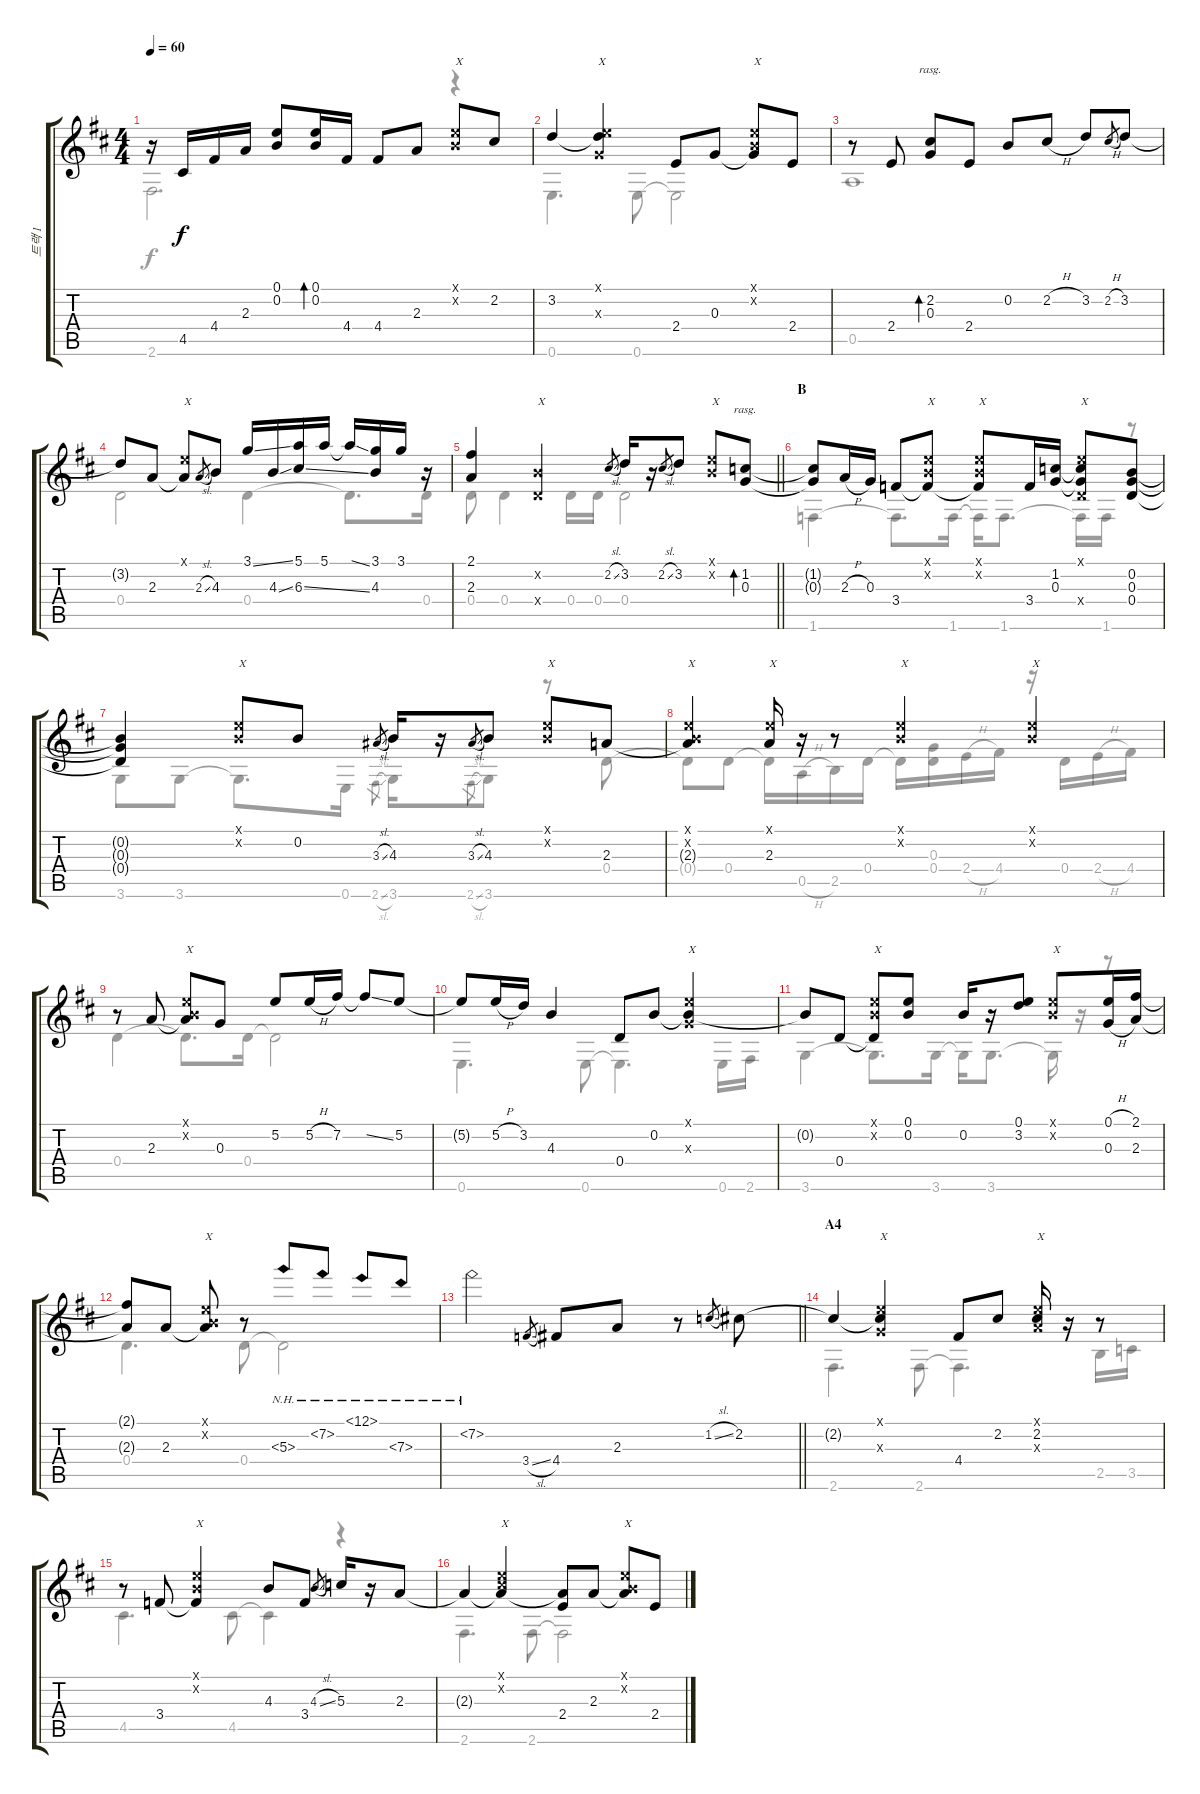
\track ("트랙 1" "트랙 1") {instrument acousticguitarsteel}
\staff {score tabs}
\tuning (E4 B3 G3 D3 A2 E2) {hide}
\voice
\ts (4 4)
\tempo 60
\clef g2
\ks d
r.16{dy f} 4.5.16 4.4.16 2.3.16 (0.1 0.2).8 (0.1 0.2).16{bd 60} 4.4.16 4.4.8 2.3.8 (0.1{x} 0.2{x}).8{txt "X"} 2.2.8 |
3.2.4 (0.1{x} 3.2{t} 0.3{x}).4{txt "X"} 2.4.8 0.3.8 (0.1{x} 0.2{x} 0.3{t}).8{txt "X"} 2.4.8 |
r.8 2.4.8 (2.2 0.3).8{bd 60 rasg ii} 2.4.8 0.2.8 2.2{h}.8 3.2.8 2.2{h}.8{gr} 3.2.8 |
3.2{t}.8 2.3.8 (0.1{x} 2.3{t}).8{txt "X"} 2.3{sl}.8{gr} 4.3.8 3.1{ss}.16 4.3{ss}.16 (5.1 6.3{ss}).16 5.1.16 5.1{ss t}.16 (3.1 4.3).16 3.1.16 r.16 |
\barLineRight lightlight
(2.1 2.3).4 (0.2{x} 0.4{x}).4{txt "X"} 2.2{sl}.8{gr} 3.2.16 r.16 2.2{sl}.8{gr} 3.2.8 (0.1{x} 0.2{x}).8{txt "X"} (1.2 0.3).8{bd 60 rasg ii} |
\section ("" "B")
(1.2{t} 0.3{t}).8 2.3{h}.16 0.3.16 3.4.8 (0.1{x} 0.2{x} 3.4{t}).8{txt "X"} (0.1{x} 0.2{x} 3.4{t}).8{txt "X"} 3.4.16 (1.2 0.3).16 (0.1{x} 1.2{t} 0.3{t} 0.4{x}).8{txt "X"} (0.2 0.3 0.4).8 |
(0.2{t} 0.3{t} 0.4{t}).4 (0.1{x} 0.2{x}).8{txt "X"} 0.2.8 3.3{sl}.8{gr} 4.3.16 r.16 3.3{sl}.8{gr} 4.3.8 (0.1{x} 0.2{x}).8{txt "X"} 2.3.8 |
(0.1{x} 0.2{x} 2.3{t}).4{txt "X"} (0.1{x} 2.3).16{txt "X"} r.16 r.8 (0.1{x} 0.2{x}).4{txt "X"} (0.1{x} 0.2{x}).4{txt "X"} |
r.8 2.3.8 (0.1{x} 0.2{x} 2.3{t}).8{txt "X"} 0.3.8 5.2.8 5.2{h}.16 7.2.16 7.2{ss t}.8 5.2.8 |
5.2{t}.8 5.2{h}.16 3.2.16 4.3.4 0.4.8 0.2.8 (0.1{x} 0.2{t} 0.3{x}).4{txt "X"} |
0.2{t}.8 0.4.8 (0.1{x} 0.2{x} 0.4{t}).8{txt "X"} (0.1 0.2).8 0.2.16 r.16 (0.1 3.2).8 (0.1{x} 0.2{x}).8{txt "X"} (0.1{h} 0.3{h}).16 (2.1 2.3).16 |
(2.1{t} 2.3{t}).8 2.3.8 (0.1{x} 0.2{x} 2.3{t}).8{txt "X"} r.8 5.3{nh}.8 7.2{nh}.8 12.1{nh}.8 7.3{nh}.8 |
\barLineRight lightlight
7.2{nh}.2 3.4{sl}.8{gr} 4.4.8 2.3.8 r.8 1.2{sl}.8{gr} 2.2.8 |
\section ("" "A4")
2.2{t}.4 (0.1{x} 2.2{t} 0.3{x}).4{txt "X"} 4.4.8 2.2.8 (0.1{x} 2.2 2.3{x}).16{txt "X"} r.16 r.8 |
r.8 3.4.8 (0.1{x} 0.2{x} 3.4{t}).4{txt "X"} 4.3.8 3.4.8 4.3{sl}.8{gr} 5.3.16 r.16 2.3.8 |
2.3{t}.4 (0.1{x} 2.2{x} 2.3{t}).4{txt "X"} (2.3{t} 2.4).8 2.3.8 (0.1{x} 0.2{x} 2.3{t}).8{txt "X"} 2.4.8
\voice
\clef g2
\ottava regular
\simile none
\ks d
2.6.2{d dy f} r.4 |
0.6.4{d} 0.6.8 0.6{t}.2 |
0.5.1 |
0.4.2 0.4.4 0.4{t}.8{d} 0.4.16 |
\barLineRight lightlight
0.4.8 0.4.4 0.4.16 0.4.16 0.4.2 |
1.6.4 1.6{t}.8{d} 1.6.16 1.6{t}.16 1.6.8{d} 1.6{t}.16 1.6.16 r.8 |
3.6.8 3.6.8 3.6{t}.8{d} 0.6.16 2.6{sl}.8{gr} 3.6.16 r.16 2.6{sl}.8{gr} 3.6.8 r.8 0.4.8 |
0.4{t}.8 0.4.8 0.4{t}.16 0.5{h}.16 2.5.16 0.4.16 0.4{t}.16 (0.3 0.4).16 2.4{h}.16 4.4.16 r.16 0.4.16 2.4{h}.16 4.4.16 |
0.4.4 0.4{t}.8{d} 0.4.16 0.4{t}.2 |
0.6.4{d} 0.6.8 0.6{t}.4{d} 0.6.16 2.6.16 |
3.6.4 3.6{t}.8{d} 3.6.16 3.6{t}.16 3.6.8{d} 3.6{t}.16 r.16 r.8 |
0.4.4{d} 0.4.8 0.4{t}.2 |
\barLineRight lightlight
|
2.6.4{d} 2.6.8 2.6{t}.4{d} 2.5.16 3.5.16 |
4.5.4{d} 4.5.8 4.5{t}.4 r.4 |
2.6.4{d} 2.6.8 2.6{t}.2
